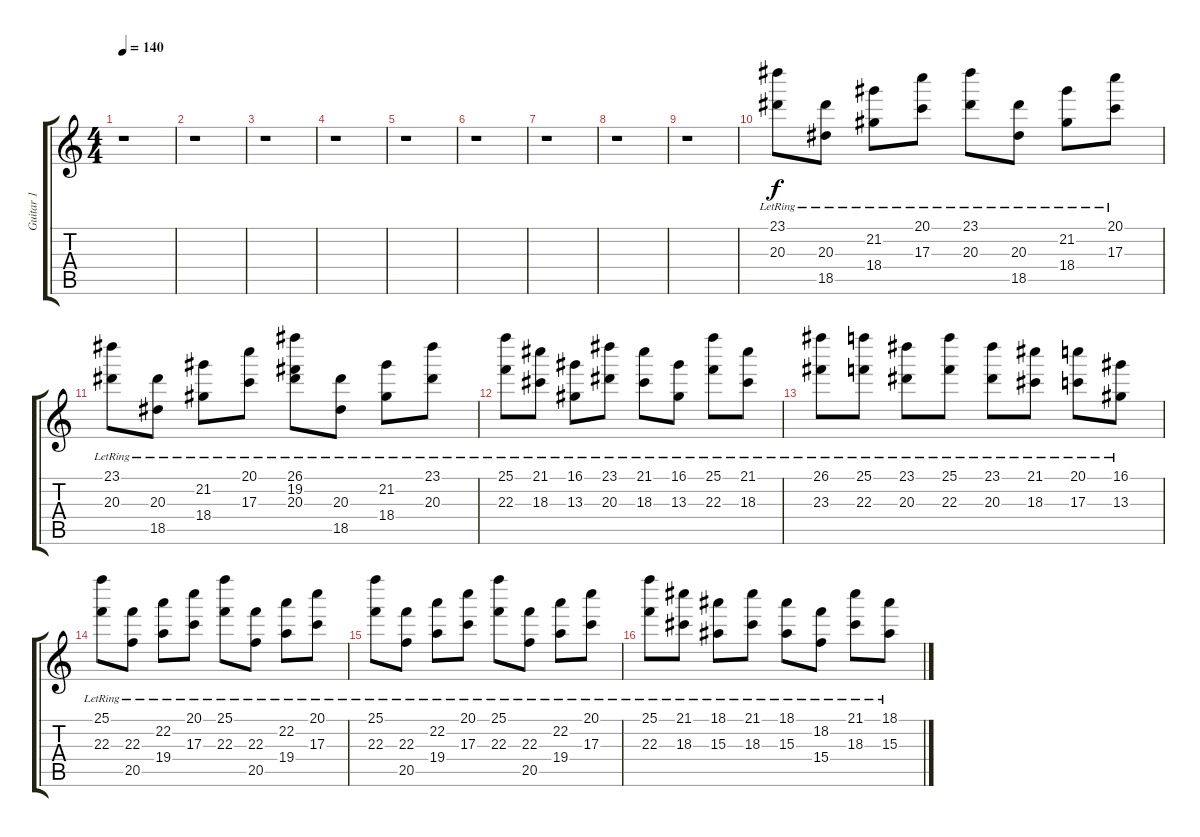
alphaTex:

\track ("Guitar 1" "Guitar 1") {instrument overdrivenguitar}
\staff {score tabs}
\tuning (E4 B3 G3 D3 A2 E2) {hide}
\ts (4 4)
\tempo 140
\clef g2
\ks c
r.1{dy f} |
r.1 |
r.1 |
r.1 |
r.1 |
r.1 |
r.1 |
r.1 |
r.1 |
\section ("" "")
(23.1{lr} 20.3).8{volume 13 instrument acousticgrandpiano} (20.3{lr} 18.5).8 (21.2{lr} 18.4).8 (20.1{lr} 17.3).8 (23.1{lr} 20.3).8 (20.3{lr} 18.5).8 (21.2{lr} 18.4).8 (20.1{lr} 17.3).8 |
(23.1{lr} 20.3).8 (20.3{lr} 18.5).8 (21.2{lr} 18.4).8 (20.1{lr} 17.3).8 (26.1 19.2{lr} 20.3).8 (20.3{lr} 18.5).8 (21.2{lr} 18.4).8 (23.1{lr} 20.3).8 |
(25.1{lr} 22.3).8 (21.1{lr} 18.3).8 (16.1{lr} 13.3{lr}).8 (23.1{lr} 20.3).8 (21.1{lr} 18.3).8 (16.1{lr} 13.3{lr}).8 (25.1{lr} 22.3).8 (21.1{lr} 18.3).8 |
(26.1{lr} 23.3).8 (25.1{lr} 22.3).8 (23.1{lr} 20.3).8 (25.1{lr} 22.3).8 (23.1{lr} 20.3).8 (21.1{lr} 18.3).8 (20.1{lr} 17.3).8 (16.1{lr} 13.3{lr}).8 |
(25.1{lr} 22.3).8 (22.3{lr} 20.5).8 (22.2{lr} 19.4).8 (20.1{lr} 17.3).8 (25.1{lr} 22.3).8 (22.3{lr} 20.5).8 (22.2{lr} 19.4).8 (20.1{lr} 17.3).8 |
(25.1{lr} 22.3).8 (22.3{lr} 20.5).8 (22.2{lr} 19.4).8 (20.1{lr} 17.3).8 (25.1{lr} 22.3).8 (22.3{lr} 20.5).8 (22.2{lr} 19.4).8 (20.1{lr} 17.3).8 |
(25.1{lr} 22.3).8 (21.1{lr} 18.3).8 (18.1{lr} 15.3{lr}).8 (21.1{lr} 18.3).8 (18.1{lr} 15.3{lr}).8 (18.2{lr} 15.4{lr}).8 (21.1{lr} 18.3).8 (18.1{lr} 15.3{lr}).8
